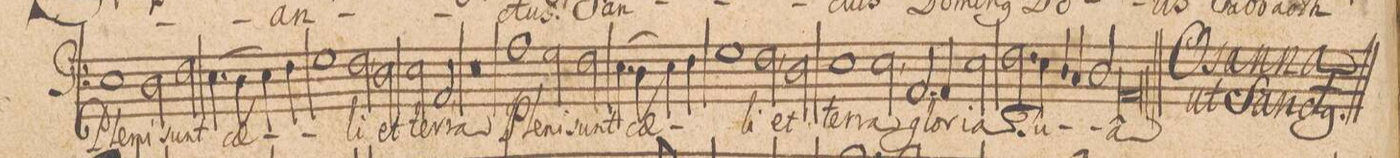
**kern	**text
*I"BASSVS.	*
*clefF4	*
*k[]	*
*met(c|)	*
*M2/1	*
1E\	Ple-
=16-	=16-
2D\	-ni
2F\	sunt
(4.E\	cae-
8D\	.
4E\)	.
4F\	.
=17-	=17-
1G\	.
2F,<\	-li
2D\	et
=18-	=18-
2E\	ter-
2AA/	-ra
0r	.
=19-	=19-
1A\	Ple-
=20-	=20-
2G\	-ni
2F\	sunt
(4.E\	cae-
8D\	.
4E\)	.
4F\	.
=21-	=21-
1G\	.
2F,<\	-li
2D\	et
=22-	=22-
1E\	ter-
2E,<\	-ra
2.AA/	glo-
=23-	=23-
4AA/	-ri-
2E\	-a
2.F\	Tu-
4E\	.
=24-	=24-
4D/	.
4C/	.
2D/	.
1AA/	-a
=25||	=25||
*M2/1	*
*met(c|)	*
*-	*-
